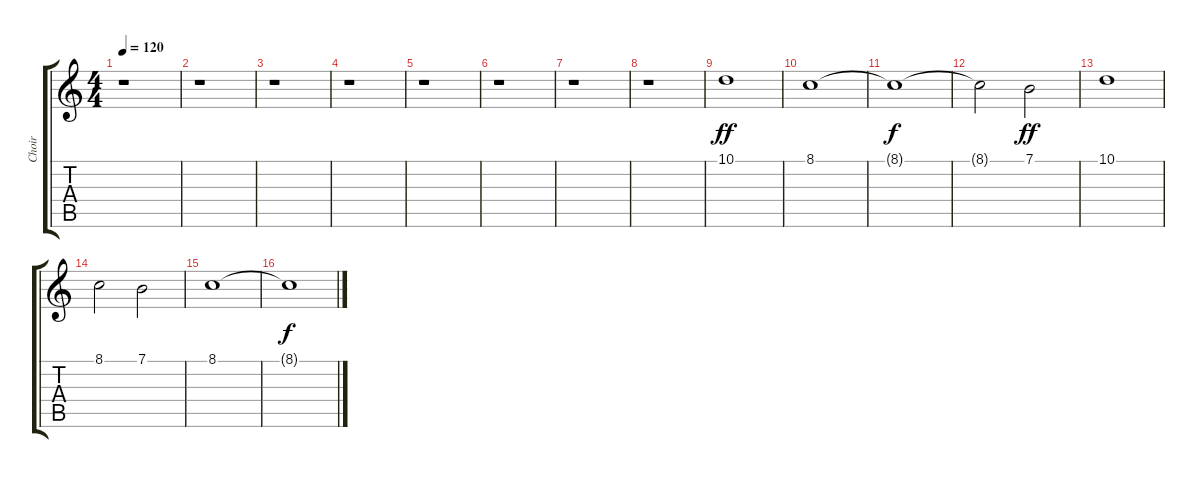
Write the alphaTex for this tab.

\track ("Choir" "Choir") {instrument choiraahs}
\staff {score tabs}
\tuning (E4 B3 G3 D3 A2 D2) {hide}
\ts (4 4)
\tempo 120
\clef g2
\ks c
r.1{dy ff} |
r.1 |
r.1 |
r.1 |
r.1 |
r.1 |
r.1 |
r.1 |
10.1.1 |
8.1.1 |
8.1{t}.1{dy f} |
8.1{t}.2 7.1.2{dy ff} |
10.1.1 |
8.1.2 7.1.2 |
8.1.1 |
8.1{t}.1{dy f}
